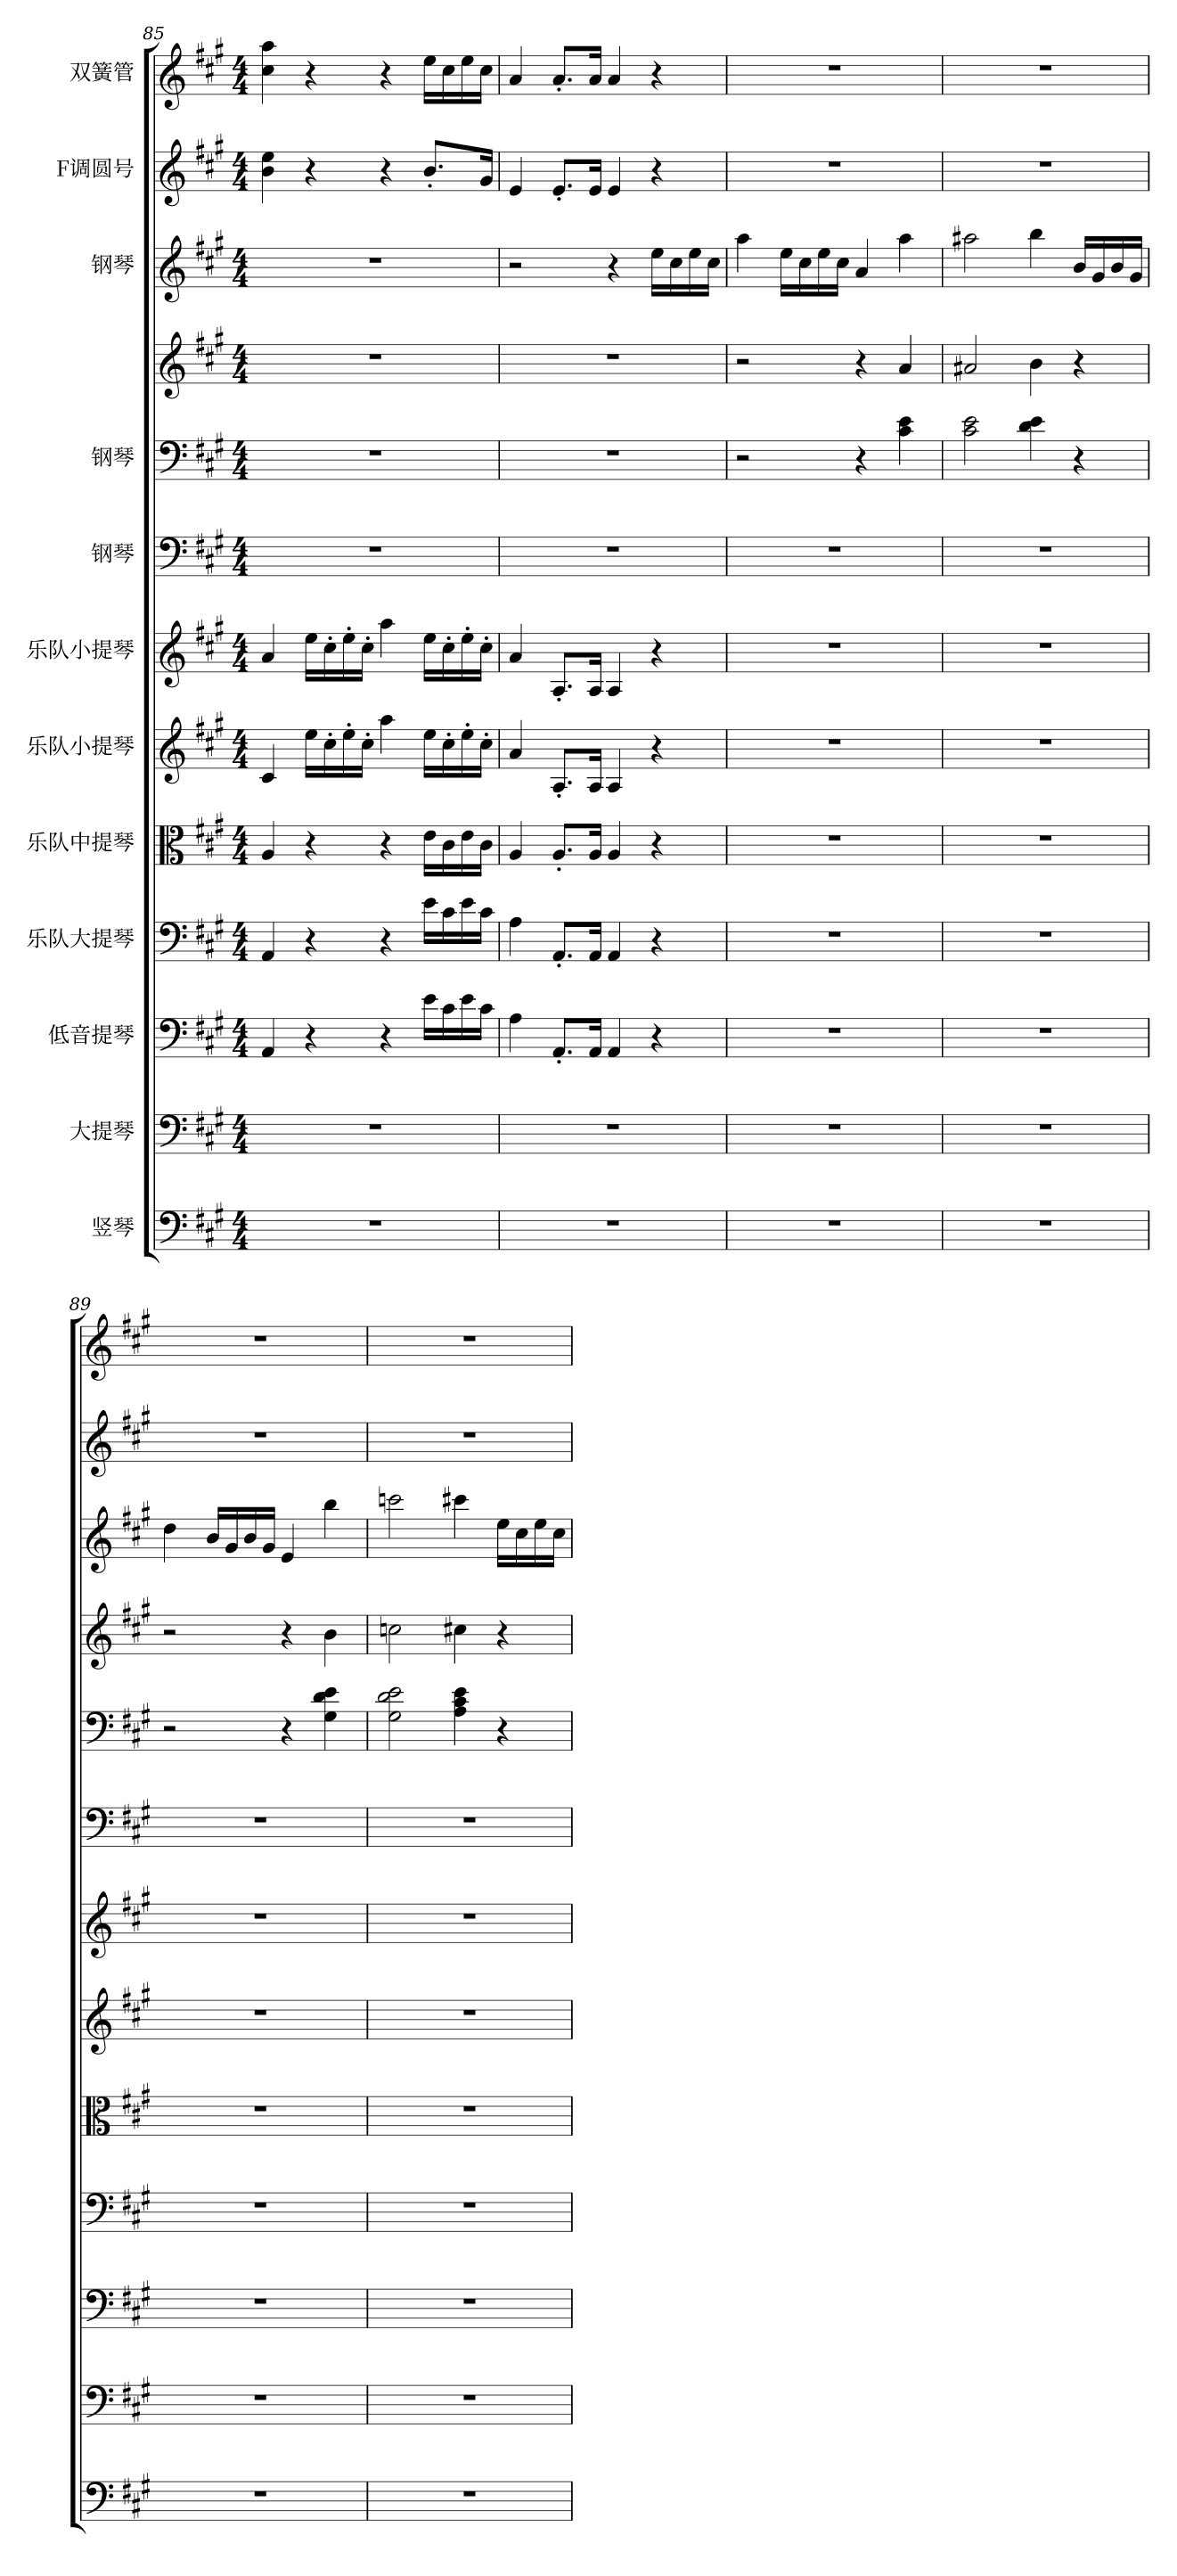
**kern	**kern	**kern	**kern	**kern	**kern	**kern	**kern	**kern	**kern	**kern	**kern	**kern
*part12	*part11	*part10	*part9	*part8	*part7	*part6	*part5	*part4	*part4	*part3	*part2	*part1
*staff13	*staff12	*staff11	*staff10	*staff9	*staff8	*staff7	*staff6	*staff5	*staff4	*staff3	*staff2	*staff1
*I"竖琴	*I"大提琴	*I"低音提琴	*I"乐队大提琴	*I"乐队中提琴	*I"乐队小提琴	*I"乐队小提琴	*I"钢琴	*I"钢琴	*	*I"钢琴	*I"F调圆号	*I"双簧管
*clefF4	*clefF4	*clefF4	*clefF4	*clefC3	*clefG2	*clefG2	*clefF4	*clefF4	*clefG2	*clefG2	*clefG2	*clefG2
*	*	*ITrd7c12	*	*	*	*	*	*	*	*	*ITrd4c7	*
*k[f#c#g#]	*k[f#c#g#]	*k[f#c#g#]	*k[f#c#g#]	*k[f#c#g#]	*k[f#c#g#]	*k[f#c#g#]	*k[f#c#g#]	*k[f#c#g#]	*k[f#c#g#]	*k[f#c#g#]	*k[f#c#]	*k[f#c#g#]
*M4/4	*M4/4	*M4/4	*M4/4	*M4/4	*M4/4	*M4/4	*M4/4	*M4/4	*M4/4	*M4/4	*M4/4	*M4/4
*MM126	*MM126	*MM126	*MM126	*MM126	*MM126	*MM126	*MM126	*MM126	*MM126	*MM126	*MM126	*MM126
=85	=85	=85	=85	=85	=85	=85	=85	=85	=85	=85	=85	=85
1r	1r	4AAA/	4AA/	4A/	4c#/	4a/	1r	1r	1r	1r	4e\ 4a\	4cc#\ 4aa\
.	.	4r	4r	4r	16ee\LL	16ee\LL	.	.	.	.	4r	4r
.	.	.	.	.	16cc#'\	16cc#'\	.	.	.	.	.	.
.	.	.	.	.	16ee'\	16ee'\	.	.	.	.	.	.
.	.	.	.	.	16cc#'\JJ	16cc#'\JJ	.	.	.	.	.	.
.	.	4r	4r	4r	4aa\	4aa\	.	.	.	.	4r	4r
.	.	16E\LL	16e\LL	16e\LL	16ee\LL	16ee\LL	.	.	.	.	8.e'/L	16ee\LL
.	.	16C#\	16c#\	16c#\	16cc#'\	16cc#'\	.	.	.	.	.	16cc#\
.	.	16E\	16e\	16e\	16ee'\	16ee'\	.	.	.	.	.	16ee\
.	.	16C#\JJ	16c#\JJ	16c#\JJ	16cc#'\JJ	16cc#'\JJ	.	.	.	.	16c#/Jk	16cc#\JJ
!!LO:PB:g=z
=86	=86	=86	=86	=86	=86	=86	=86	=86	=86	=86	=86	=86
*	*	*	*	*	*	*	*	*	*	*	*	*MM120
1r	1r	4AA\	4A\	4A/	4a/	4a/	1r	1r	1r	2r	4A/	4a/
.	.	8.AAA'/L	8.AA'/L	8.A'/L	8.A'/L	8.A'/L	.	.	.	.	8.A'/L	8.a'/L
.	.	16AAA/Jk	16AA/Jk	16A/Jk	16A/Jk	16A/Jk	.	.	.	.	16A/Jk	16a/Jk
.	.	4AAA/	4AA/	4A/	4A/	4A/	.	.	.	4r	4A/	4a/
.	.	4r	4r	4r	4r	4r	.	.	.	16ee\LL	4r	4r
.	.	.	.	.	.	.	.	.	.	16cc#\	.	.
.	.	.	.	.	.	.	.	.	.	16ee\	.	.
.	.	.	.	.	.	.	.	.	.	16cc#\JJ	.	.
=87	=87	=87	=87	=87	=87	=87	=87	=87	=87	=87	=87	=87
1r	1r	1r	1r	1r	1r	1r	1r	2r	2r	4aa\	1r	1r
.	.	.	.	.	.	.	.	.	.	16ee\LL	.	.
.	.	.	.	.	.	.	.	.	.	16cc#\	.	.
.	.	.	.	.	.	.	.	.	.	16ee\	.	.
.	.	.	.	.	.	.	.	.	.	16cc#\JJ	.	.
.	.	.	.	.	.	.	.	4r	4r	4a/	.	.
.	.	.	.	.	.	.	.	4c#\ 4e\	4a/	4aa\	.	.
=88	=88	=88	=88	=88	=88	=88	=88	=88	=88	=88	=88	=88
1r	1r	1r	1r	1r	1r	1r	1r	2c#\ 2e\	2a#X/	2aa#X\	1r	1r
.	.	.	.	.	.	.	.	4d\ 4e\	4b\	4bb\	.	.
.	.	.	.	.	.	.	.	4r	4r	16b/LL	.	.
.	.	.	.	.	.	.	.	.	.	16g#/	.	.
.	.	.	.	.	.	.	.	.	.	16b/	.	.
.	.	.	.	.	.	.	.	.	.	16g#/JJ	.	.
=89	=89	=89	=89	=89	=89	=89	=89	=89	=89	=89	=89	=89
1r	1r	1r	1r	1r	1r	1r	1r	2r	2r	4dd\	1r	1r
.	.	.	.	.	.	.	.	.	.	16b/LL	.	.
.	.	.	.	.	.	.	.	.	.	16g#/	.	.
.	.	.	.	.	.	.	.	.	.	16b/	.	.
.	.	.	.	.	.	.	.	.	.	16g#/JJ	.	.
.	.	.	.	.	.	.	.	4r	4r	4e/	.	.
.	.	.	.	.	.	.	.	4G#\ 4d\ 4e\	4b\	4bb\	.	.
!!LO:PB:g=z
=90	=90	=90	=90	=90	=90	=90	=90	=90	=90	=90	=90	=90
1r	1r	1r	1r	1r	1r	1r	1r	2G#\ 2d\ 2e\	2ccn\	2cccn\	1r	1r
.	.	.	.	.	.	.	.	4A\ 4c#\ 4e\	4cc#X\	4ccc#X\	.	.
.	.	.	.	.	.	.	.	4r	4r	16ee\LL	.	.
.	.	.	.	.	.	.	.	.	.	16cc#\	.	.
.	.	.	.	.	.	.	.	.	.	16ee\	.	.
.	.	.	.	.	.	.	.	.	.	16cc#\JJ	.	.
=	=	=	=	=	=	=	=	=	=	=	=	=
*-	*-	*-	*-	*-	*-	*-	*-	*-	*-	*-	*-	*-
